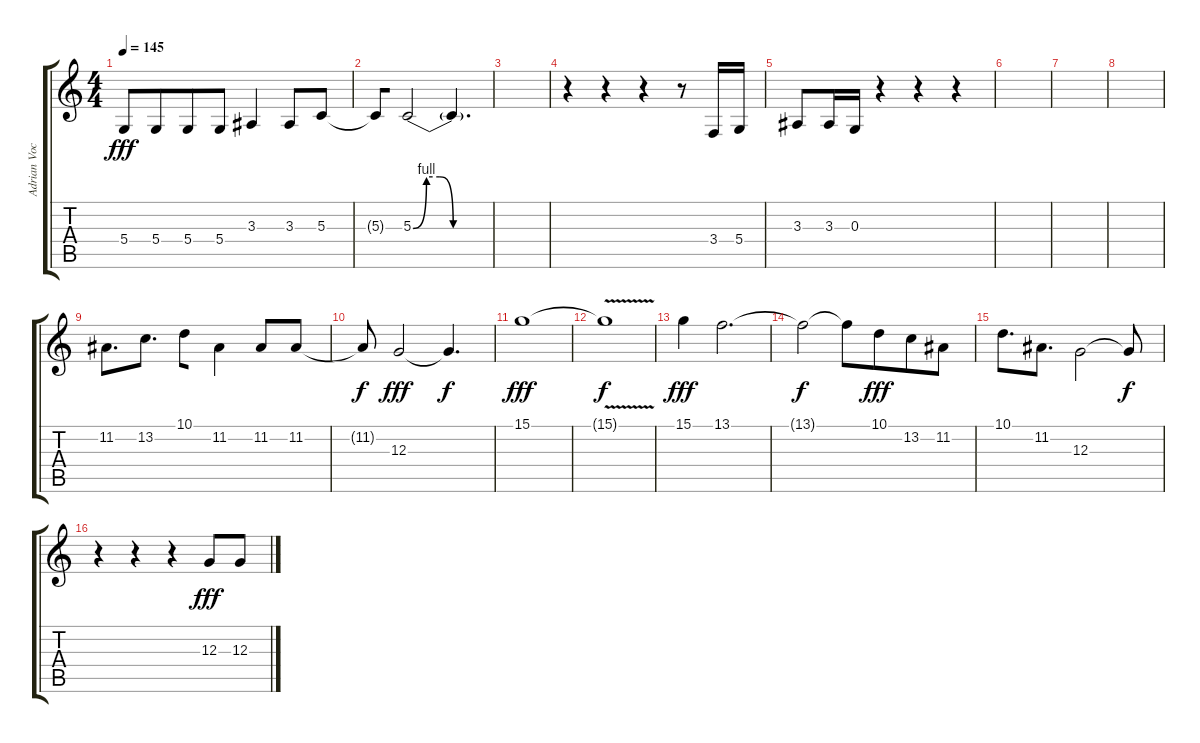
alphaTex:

\track ("Adrian Vocal" "Adrian Voc") {instrument trumpet}
\staff {score tabs}
\tuning (E4 B3 G3 D3 A2 E2) {hide}
\ts (4 4)
\tempo 145
\clef g2
\ks c
5.4.8{dy fff} 5.4.8{beam merge} 5.4.8{beam merge} 5.4.8{beam merge} 3.3.4{beam merge} 3.3.8 5.3.8 |
5.3{t}.8{beam merge} 5.3{be (custom 0 0 10 4 20 4 30 0 60 0)}.2{beam merge} 5.3{t}.4{d} |
|
r.4 r.4{beam merge} r.4{beam merge} r.8 3.4.16{beam merge} 5.4.16 |
3.3.8 3.3.16{beam merge} 0.3.16{beam merge} r.4{beam merge} r.4 r.4 |
|
|
|
11.2.8{d} 13.2.8{d} 10.1.8{beam merge} 11.2.4 11.2.8 11.2.8 |
11.2{t}.8{dy f} 12.3.2{dy fff} 12.3{t}.4{d dy f} |
15.1.1{dy fff} |
15.1{v t}.1{dy f} |
15.1.4{dy fff beam merge} 13.1.2{d} |
13.1{t}.2{dy f} 13.1{t}.8 10.1.8{dy fff beam merge} 13.2.8 11.2.8 |
10.1.8{d} 11.2.8{d beam merge} 12.3.2 12.3{t}.8{dy f} |
r.4{beam merge} r.4 r.4 12.3.8{dy fff beam merge} 12.3.8
